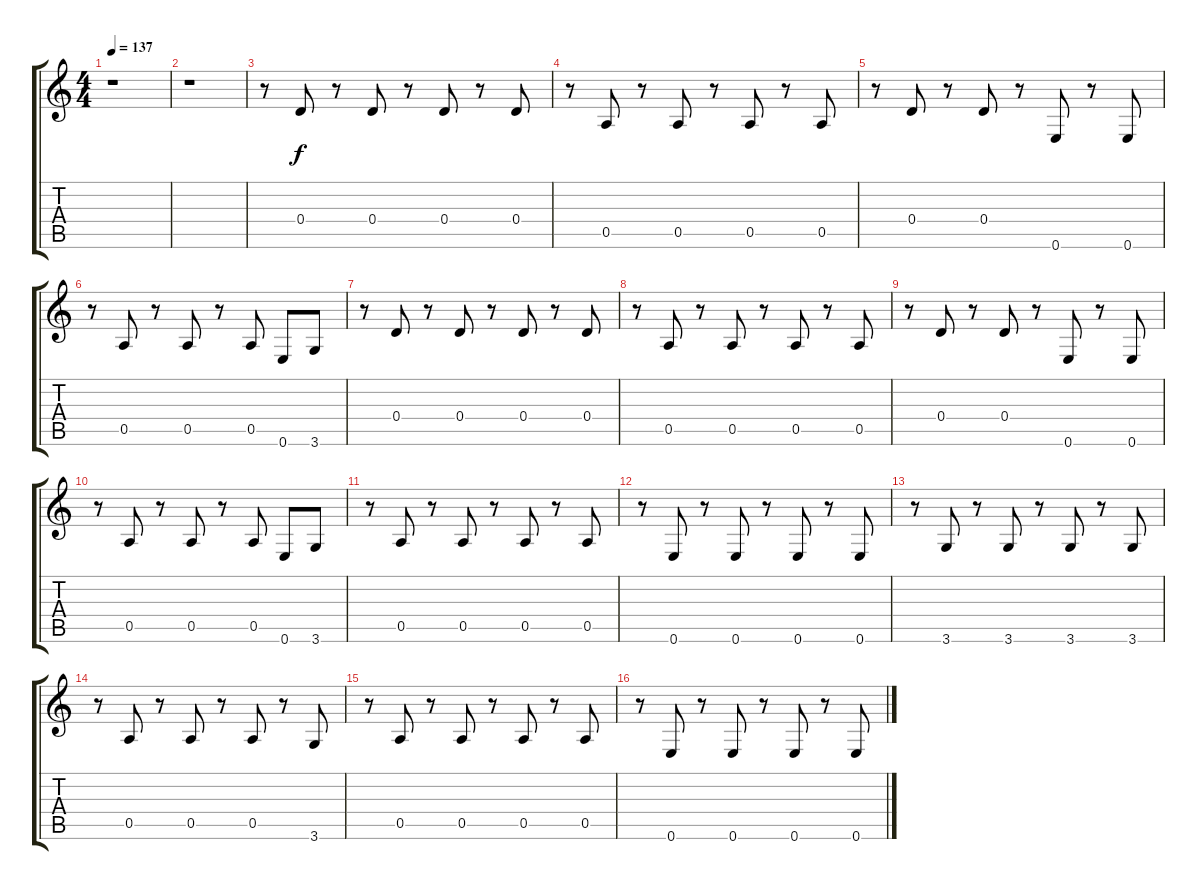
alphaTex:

\track "" {instrument electricbassfinger}
\staff {score tabs}
\tuning (E4 B3 G3 D3 A2 E2) {hide}
\ts (4 4)
\tempo 137
\clef g2
\ks c
r.1{dy f} |
r.1 |
r.8 0.4.8 r.8 0.4.8 r.8 0.4.8 r.8 0.4.8 |
r.8 0.5.8 r.8 0.5.8 r.8 0.5.8 r.8 0.5.8 |
r.8 0.4.8 r.8 0.4.8 r.8 0.6.8 r.8 0.6.8 |
r.8 0.5.8 r.8 0.5.8 r.8 0.5.8 0.6.8 3.6.8 |
r.8 0.4.8 r.8 0.4.8 r.8 0.4.8 r.8 0.4.8 |
r.8 0.5.8 r.8 0.5.8 r.8 0.5.8 r.8 0.5.8 |
r.8 0.4.8 r.8 0.4.8 r.8 0.6.8 r.8 0.6.8 |
r.8 0.5.8 r.8 0.5.8 r.8 0.5.8 0.6.8 3.6.8 |
r.8 0.5.8 r.8 0.5.8 r.8 0.5.8 r.8 0.5.8 |
r.8 0.6.8 r.8 0.6.8 r.8 0.6.8 r.8 0.6.8 |
r.8 3.6.8 r.8 3.6.8 r.8 3.6.8 r.8 3.6.8 |
r.8 0.5.8 r.8 0.5.8 r.8 0.5.8 r.8 3.6.8 |
r.8 0.5.8 r.8 0.5.8 r.8 0.5.8 r.8 0.5.8 |
r.8 0.6.8 r.8 0.6.8 r.8 0.6.8 r.8 0.6.8
